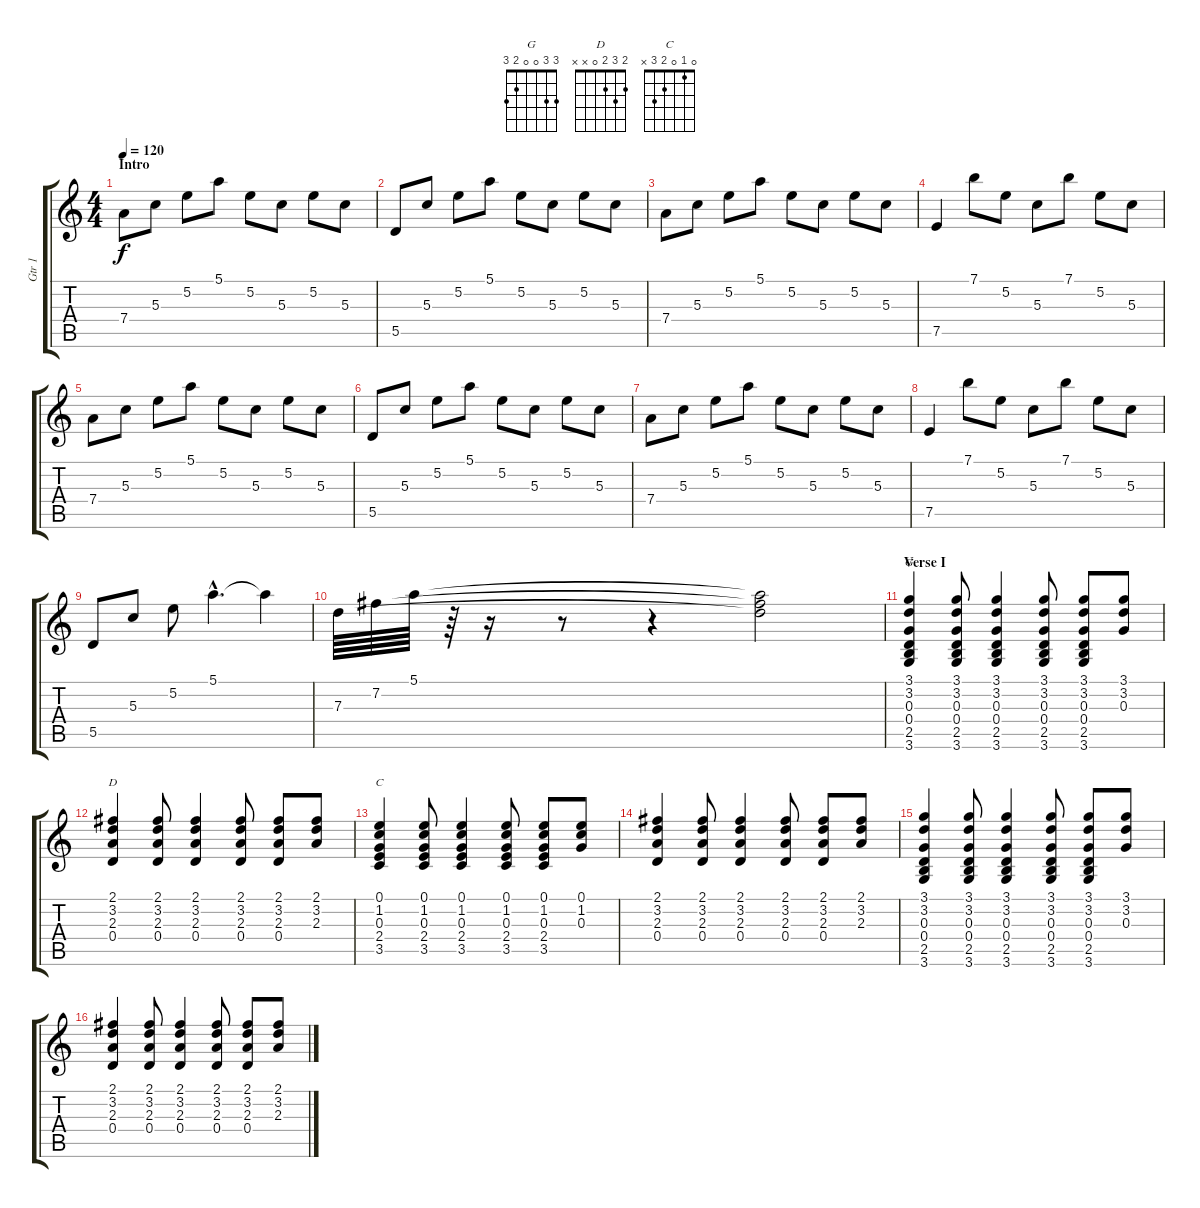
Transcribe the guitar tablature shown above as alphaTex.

\track ("Gtr 1" "Gtr 1") {instrument electricguitarclean}
\staff {score tabs}
\tuning (E4 B3 G3 D3 A2 E2) {hide}
\chord ("G" 3 3 0 0 2 3)
\chord ("D" 2 3 2 0 x x)
\chord ("C" 0 1 0 2 3 x)
\ts (4 4)
\section ("" "Intro")
\tempo 120
\clef g2
\ks c
7.4.8{txt "" dy f instrument electricguitarclean} 5.3.8 5.2.8 5.1.8 5.2.8 5.3.8 5.2.8 5.3.8 |
5.5.8 5.3.8 5.2.8 5.1.8 5.2.8 5.3.8 5.2.8 5.3.8 |
7.4.8 5.3.8 5.2.8 5.1.8 5.2.8 5.3.8 5.2.8 5.3.8 |
7.5.4 7.1.8 5.2.8 5.3.8 7.1.8 5.2.8 5.3.8 |
7.4.8 5.3.8 5.2.8 5.1.8 5.2.8 5.3.8 5.2.8 5.3.8 |
5.5.8 5.3.8 5.2.8 5.1.8 5.2.8 5.3.8 5.2.8 5.3.8 |
7.4.8 5.3.8 5.2.8 5.1.8 5.2.8 5.3.8 5.2.8 5.3.8 |
7.5.4 7.1.8 5.2.8 5.3.8 7.1.8 5.2.8 5.3.8 |
5.5.8 5.3.8 5.2.8 5.1{hac}.4{d} 5.1{t}.4 |
7.3.64 7.2.64 5.1.64 r.64 r.16 r.8 r.4 (5.1{t} 7.2{t} 7.3{t}).2 |
\section ("" "Verse I")
(3.1 3.2 0.3 0.4 2.5 3.6).4{ch "G"} (3.1 3.2 0.3 0.4 2.5 3.6).8 (3.1 3.2 0.3 0.4 2.5 3.6).4 (3.1 3.2 0.3 0.4 2.5 3.6).8 (3.1 3.2 0.3 0.4 2.5 3.6).8 (3.1 3.2 0.3).8 |
(2.1 3.2 2.3 0.4).4{ch "D"} (2.1 3.2 2.3 0.4).8 (2.1 3.2 2.3 0.4).4 (2.1 3.2 2.3 0.4).8 (2.1 3.2 2.3 0.4).8 (2.1 3.2 2.3).8 |
(0.1 1.2 0.3 2.4 3.5).4{ch "C"} (0.1 1.2 0.3 2.4 3.5).8 (0.1 1.2 0.3 2.4 3.5).4 (0.1 1.2 0.3 2.4 3.5).8 (0.1 1.2 0.3 2.4 3.5).8 (0.1 1.2 0.3).8 |
(2.1 3.2 2.3 0.4).4 (2.1 3.2 2.3 0.4).8 (2.1 3.2 2.3 0.4).4 (2.1 3.2 2.3 0.4).8 (2.1 3.2 2.3 0.4).8 (2.1 3.2 2.3).8 |
(3.1 3.2 0.3 0.4 2.5 3.6).4 (3.1 3.2 0.3 0.4 2.5 3.6).8 (3.1 3.2 0.3 0.4 2.5 3.6).4 (3.1 3.2 0.3 0.4 2.5 3.6).8 (3.1 3.2 0.3 0.4 2.5 3.6).8 (3.1 3.2 0.3).8 |
(2.1 3.2 2.3 0.4).4 (2.1 3.2 2.3 0.4).8 (2.1 3.2 2.3 0.4).4 (2.1 3.2 2.3 0.4).8 (2.1 3.2 2.3 0.4).8 (2.1 3.2 2.3).8
